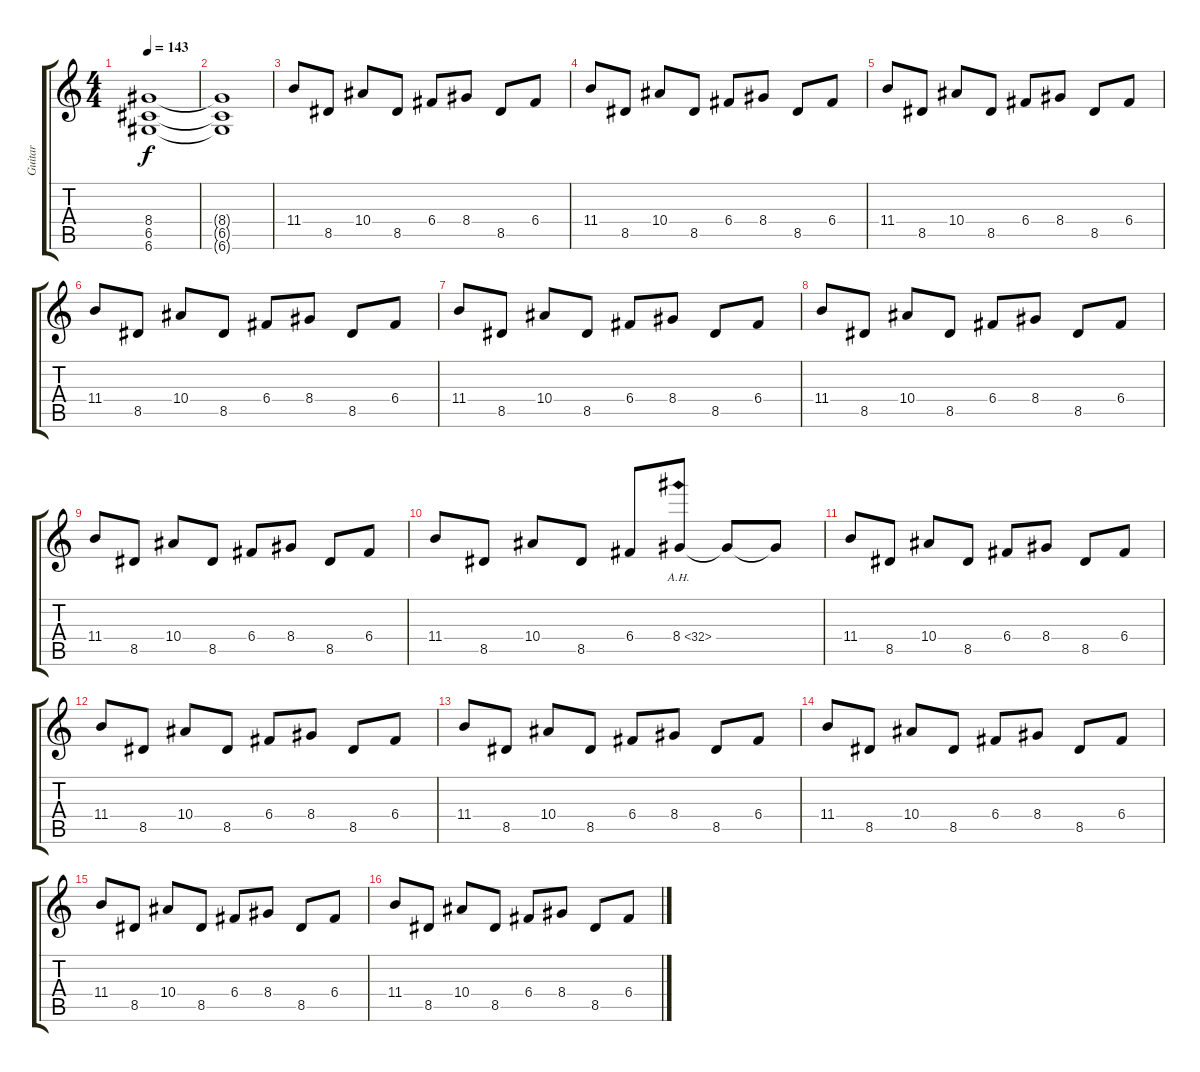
\track ("Guitar" "Guitar") {instrument distortionguitar}
\staff {score tabs}
\tuning (D4 A3 F3 C3 G2 D2) {hide}
\ts (4 4)
\tempo 143
\clef g2
\ks c
(8.4 6.5 6.6).1{dy f} |
(8.4{t} 6.5{t} 6.6{t}).1 |
11.4.8 8.5.8 10.4.8 8.5.8 6.4.8 8.4.8 8.5.8 6.4.8 |
11.4.8 8.5.8 10.4.8 8.5.8 6.4.8 8.4.8 8.5.8 6.4.8 |
11.4.8 8.5.8 10.4.8 8.5.8 6.4.8 8.4.8 8.5.8 6.4.8 |
11.4.8 8.5.8 10.4.8 8.5.8 6.4.8 8.4.8 8.5.8 6.4.8 |
11.4.8 8.5.8 10.4.8 8.5.8 6.4.8 8.4.8 8.5.8 6.4.8 |
11.4.8 8.5.8 10.4.8 8.5.8 6.4.8 8.4.8 8.5.8 6.4.8 |
11.4.8 8.5.8 10.4.8 8.5.8 6.4.8 8.4.8 8.5.8 6.4.8 |
11.4.8 8.5.8 10.4.8 8.5.8 6.4.8 8.4{ah 24}.8 8.4{t}.8 8.4{t}.8 |
11.4.8 8.5.8 10.4.8 8.5.8 6.4.8 8.4.8 8.5.8 6.4.8 |
11.4.8 8.5.8 10.4.8 8.5.8 6.4.8 8.4.8 8.5.8 6.4.8 |
11.4.8 8.5.8 10.4.8 8.5.8 6.4.8 8.4.8 8.5.8 6.4.8 |
11.4.8 8.5.8 10.4.8 8.5.8 6.4.8 8.4.8 8.5.8 6.4.8 |
11.4.8 8.5.8 10.4.8 8.5.8 6.4.8 8.4.8 8.5.8 6.4.8 |
11.4.8 8.5.8 10.4.8 8.5.8 6.4.8 8.4.8 8.5.8 6.4.8
